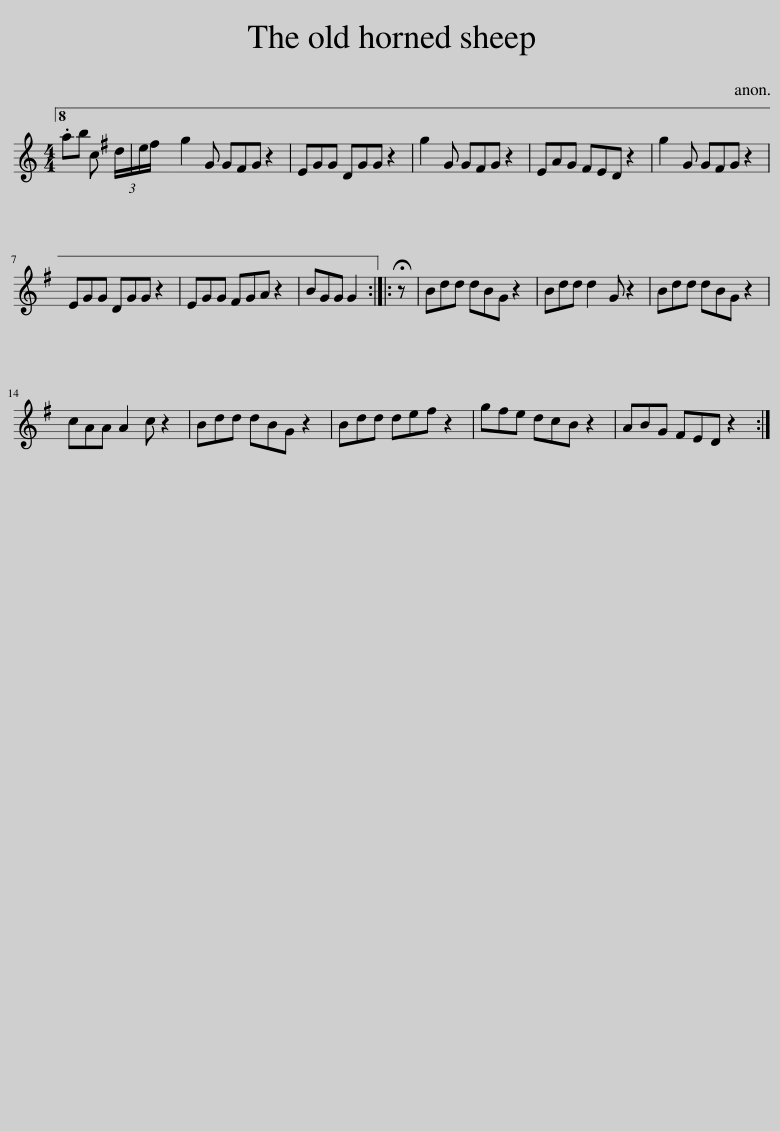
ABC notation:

X:1
L:1/8
M:4/4
I:linebreak $
K:C
V:1 treble
V:1
 .ab c (3d/e/^f/ | g2 G G^FG z2 | EGG DGG z2 | g2 G G^FG z2 | EAG ^FED z2 | %5
 g2 G G^FG z2 |$ EGG DGG z2 | EGG ^FGA z2 | BGG G2 :: !fermata!z | %10
 Bdd dBG z2 | Bdd d2 G z2 | Bdd dBG z2 |$ cAA A2 c z2 | Bdd dBG z2 | %15
 Bdd de^f z2 | g^fe dcB z2 | ABG ^FED z2 :| %18
